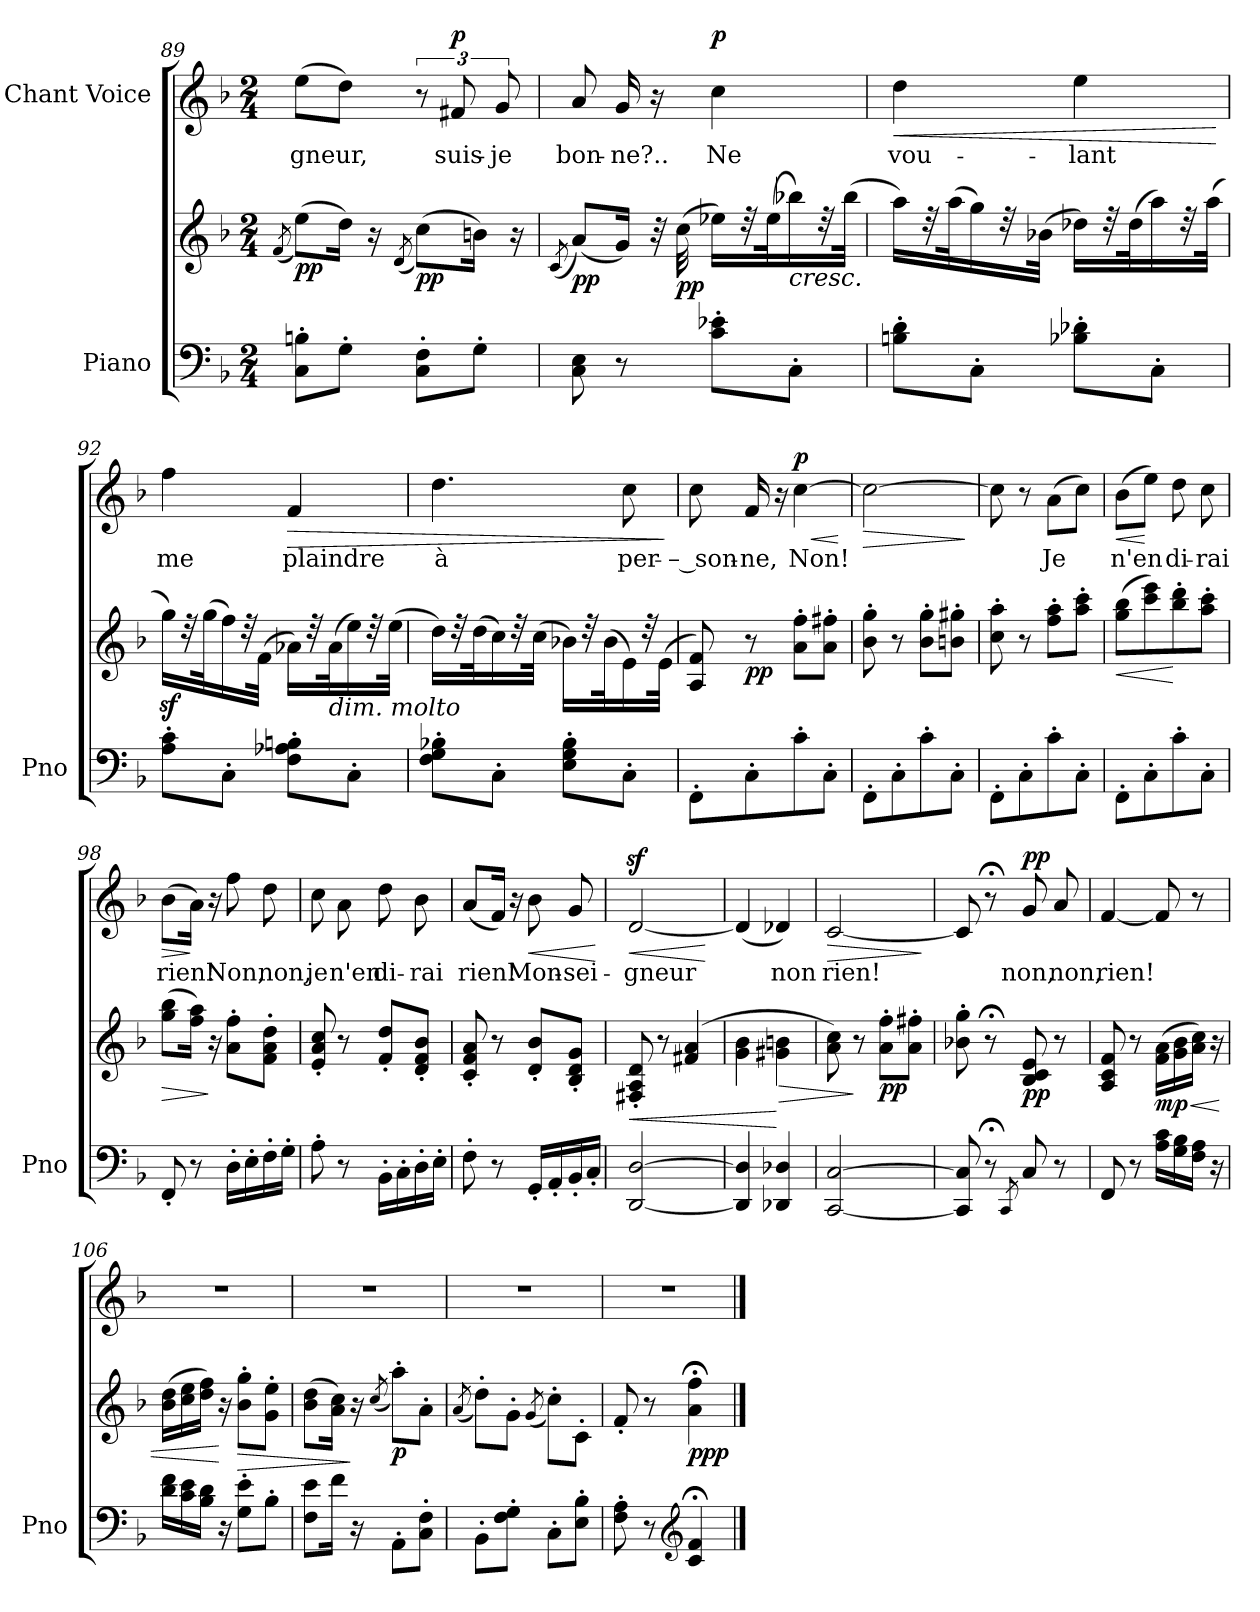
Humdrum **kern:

**kern	**kern	**dynam	**kern	**text	**dynam
*part2	*part2	*part2	*part1	*part1	*part1
*staff3	*staff2	*staff2/3	*staff1	*staff1	*staff1
*I"Piano	*	*	*I"Chant Voice	*	*
*I'Pno	*	*	*	*	*
*clefF4	*clefG2	*	*clefG2	*	*
*k[b-]	*k[b-]	*	*k[b-]	*	*
*M2/4	*M2/4	*	*M2/4	*	*
=89	=89	=89	=89	=89	=89
.	(<8qf/	.	.	.	.
!	!	!LO:DY:b	!	!LO:LY:b	!
8C\' 8Bn\'L	(>8ee\L)	pp	(>8ee\L	-gneur,	.
8G'\J	16dd\Jk)	.	8dd\J)	.	.
.	16r	.	.	.	.
.	(<8qd/	.	.	.	.
!	!	!LO:DY:b	!	!	!
8C\' 8F\'L	(>8cc\L)	pp	12r	.	.
!	!	!	!	!LO:LY:b	!LO:DY:a
.	.	.	12f#X/	suis-	p
8G'\J	16bn\Jk)	.	.	.	.
!	!	!	!	!LO:LY:b	!
.	.	.	12g/	-je	.
.	16r	.	.	.	.
=90	=90	=90	=90	=90	=90
.	(<8qc/	.	.	.	.
!	!	!LO:DY:b	!	!LO:LY:b	!
8C\ 8E\	(<8a/L)	pp	8a/	bon-	.
!	!	!	!	!LO:LY:b	!
8r	16g/Jk)	.	16g/	-ne?..	.
.	32r	.	16r	.	.
!	!	!LO:DY:b	!	!	!
.	(>32cc\	pp	.	.	.
*	*	*	*MM76	*	*
!	!	!	!	!LO:LY:b	!LO:DY:a
8c\' 8e-X\'L	16ee-X\LL)	.	4cc\	Ne	p
.	32rdd	.	.	.	.
.	(>32ee-\K	.	.	.	.
!	!LO:TX:b:i:t=cresc.	!	!	!	!
8C'\J	16bb-X\)	.	.	.	.
.	32rdd	.	.	.	.
.	(>32bb-\JJk	.	.	.	.
!!LO:PB:g=z
=91	=91	=91	=91	=91	=91
!	!	!	!	!LO:LY:b	!LO:HP:b
8Bn\' 8d\'L	16aa\LL)	.	4dd\	vou-	<
.	32rdd	.	.	.	.
.	(>32aa\K	.	.	.	.
8C'\J	16gg\)	.	.	.	.
.	32rdd	.	.	.	.
.	(>32b-X\JJk	.	.	.	.
!	!	!	!	!LO:LY:b	!
8B-X\' 8d-X\'L	16dd-X\LL)	.	4ee\	-lant	.
.	32rdd	.	.	.	.
.	(>32dd-\K	.	.	.	.
8C'\J	16aa\)	.	.	.	.
.	32rdd	.	.	.	.
.	(>32aa\JJk	.	.	.	.
.	.	.	.	.	[
=92	=92	=92	=92	=92	=92
!	!	!	!	!LO:LY:b	!
8A\' 8c\'L	16ggz<\LL)	.	4ff\	me	.
.	32rdd	.	.	.	.
.	(>32gg\K	.	.	.	.
8C'\J	16ff\)	.	.	.	.
.	32rdd	.	.	.	.
.	(>32f\JJk	.	.	.	.
!	!	!	!	!LO:LY:b	!LO:HP:b
8F\' 8A-X\' 8Bn\'L	16a-X\LL)	.	4f/	plaindre	>
.	32rdd	.	.	.	.
!	!LO:TX:b:i:t=dim.  molto	!	!	!	!
.	(>32a-\K	.	.	.	.
8C'\J	16ee\)	.	.	.	.
.	32rdd	.	.	.	.
.	(>32ee\JJk	.	.	.	.
=93	=93	=93	=93	=93	=93
!	!	!	!	!LO:LY:b	!
8F\' 8G\' 8B-X\'L	16dd\LL)	.	4.dd\	à	.
.	32rdd	.	.	.	.
.	(>32dd\K	.	.	.	.
8C'\J	16cc\)	.	.	.	.
.	32rdd	.	.	.	.
.	(>32cc\JJk	.	.	.	.
8E\' 8G\' 8B-\'L	16b-X\LL)	.	.	.	.
.	32rdd	.	.	.	.
.	(>32b-\K	.	.	.	.
!	!	!	!	!LO:LY:b	!
8C'\J	16e\)	.	8cc\	per-	.
.	32rdd	.	.	.	.
.	(>32e\JJk	.	.	.	.
.	.	.	.	.	]
!!LO:LB:g=z
=94	=94	=94	=94	=94	=94
!	!	!	!	!LO:LY:b	!
8FF'\L	8A/ 8f/)	.	8cc\	-– son-	.
!	!	!LO:DY:b	!	!LO:LY:b	!
8C'\	8r	pp	16f/	-ne,	.
.	.	.	16r	.	.
!	!	!	!	!LO:LY:b	!LO:HP:b
!	!	!	!	!	!LO:DY:n=1:a
8c'\	8a\' 8ff\'L	.	[4cc\	Non!	< p
8C'\J	8a\' 8ff#X\'J	.	.	.	.
.	.	.	.	.	[
=95	=95	=95	=95	=95	=95
!	!	!	!	!	!LO:HP:b
8FF'\L	8b-\' 8gg\'	.	2cc\_	.	>
8C'\	8r	.	.	.	.
8c'\	8b-\' 8gg\'L	.	.	.	.
8C'\J	8bn\' 8gg#X\'J	.	.	.	.
.	.	.	.	.	]
=96	=96	=96	=96	=96	=96
8FF'\L	8cc\' 8aa\'	.	8cc\]	.	.
8C'\	8r	.	8r	.	.
!	!	!	!	!LO:LY:b	!
8c'\	8ff\' 8aa\'L	.	(>8a\L	Je	.
8C'\J	8aa\' 8ccc\'J	.	8cc\J)	.	.
=97	=97	=97	=97	=97	=97
!	!	!LO:HP:b	!	!LO:LY:b	!LO:HP:b
8FF'\L	(>8gg\ 8bb-\L	<	(>8b-\L	n'en	<
8C'\	8ccc\ 8eee\)	.	8ee\J)	.	[
!	!	!	!	!LO:LY:b	!
8c'\	8bb-\' 8ddd\'	[	8dd\	di-	.
!	!	!	!	!LO:LY:b	!
8C'\J	8aa\' 8ccc\'J	.	8cc\	-rai	.
=98	=98	=98	=98	=98	=98
!	!	!LO:HP:b	!	!LO:LY:b	!LO:HP:b
8FF'/	(>8gg\ 8bb-\L	>	(>8b-\L	rien!	>
8r	16ff\ 16aa\Jk)	.	16a\Jk)	.	]
.	16r	]	16r	.	.
!	!	!	!	!LO:LY:b	!
16D'\LL	8a\' 8ff\'L	.	8ff\	Non,	.
16E'\	.	.	.	.	.
!	!	!	!	!LO:LY:b	!
16F'\	8f\' 8a\' 8dd\'J	.	8dd\	non,	.
16G'\JJ	.	.	.	.	.
!!LO:LB:g=z
=99	=99	=99	=99	=99	=99
!	!	!	!	!LO:LY:b	!
8A'\	8e/' 8a/' 8cc/'	.	8cc\	je	.
!	!	!	!	!LO:LY:b	!
8r	8r	.	8a\	n'en	.
!	!	!	!	!LO:LY:b	!
16BB-'\LL	8f/' 8dd/'L	.	8dd\	di-	.
16C'\	.	.	.	.	.
!	!	!	!	!LO:LY:b	!
16D'\	8d/' 8f/' 8b-/'J	.	8b-\	-rai	.
16E'\JJ	.	.	.	.	.
=100	=100	=100	=100	=100	=100
!	!	!	!	!LO:LY:b	!
8F'\	8c/' 8f/' 8a/'	.	(<8a/L	rien!	.
8r	8r	.	16f/Jk)	.	.
.	.	.	16r	.	.
!	!	!	!	!LO:LY:b	!LO:HP:b
16GG'/LL	8d/' 8b-/'L	.	8b-\	Mon-	<
16AA'/	.	.	.	.	.
!	!	!	!	!LO:LY:b	!
16BB-'/	8B-/' 8d/' 8g/'J	.	8g/	-sei-	.
16C'/JJ	.	.	.	.	.
.	.	.	.	.	[
=101	=101	=101	=101	=101	=101
!	!	!LO:HP:b	!	!LO:LY:b	!LO:HP:b
[2DD/ [2D/	8F#X/' 8A/' 8d/'	<	[2dz>/	-gneur	<
.	8r	.	.	.	.
.	(>4f#X/ 4a/	.	.	.	.
.	.	.	.	.	[
=102	=102	=102	=102	=102	=102
4DD/] 4D/]	4g\ 4b-\	.	(<4d/]	.	.
!	!	!LO:HP:n=1:b	!	!LO:LY:b	!
4DD-X/ 4D-X/	4g#X\ 4bn\	[ >	4d-X/)	non	.
=103	=103	=103	=103	=103	=103
!	!	!	!	!LO:LY:b	!LO:HP:b
[2CC/ [2C/	8a\ 8cc\)	.	[2c/	rien!	>
.	8r	]	.	.	.
!	!	!LO:DY:b	!	!	!
.	8a\' 8ff\'L	pp	.	.	.
.	8a\' 8ff#X\'J	.	.	.	.
.	.	.	.	.	]
=104	=104	=104	=104	=104	=104
8CC/] 8C/]	8b-X\' 8gg\'	.	8c/]	.	.
8r;<	8r;<	.	8r;<	.	.
*	*	*	*MM66	*	*
8qCC/	.	.	.	.	.
!	!	!LO:DY:b	!	!LO:LY:b	!LO:DY:a
8C/	8B-/ 8c/ 8e/	pp	8g/	non,	pp
!	!	!	!	!LO:LY:b	!
8r	8r	.	8a/	non,	.
!!LO:LB:g=z
=105	=105	=105	=105	=105	=105
*	*	*	*MM76	*	*
!	!	!	!	!LO:LY:b	!
8FF/	8A/ 8c/ 8f/	.	[4f/	rien!	.
8r	8r	.	.	.	.
!	!	!LO:HP:b	!	!	!
!	!	!LO:DY:n=1:b	!	!	!
16A\ 16c\LL	(>16f\ 16a\LL	< mp	8f/]	.	.
16G\ 16B-\	16g\ 16b-\	.	.	.	.
16F\ 16A\JJ	16a\ 16cc\JJ)	.	8r	.	.
16r	16r	.	.	.	.
=106	=106	=106	=106	=106	=106
16d\ 16f\LL	(>16b-\ 16dd\LL	.	2r	.	.
16c\ 16e\	16cc\ 16ee\	.	.	.	.
16B-\ 16d\JJ	16dd\ 16ff\JJ)	.	.	.	.
16r	16r	[	.	.	.
!	!	!LO:HP:b	!	!	!
8G\' 8e\'L	8b-\' 8gg\'L	>	.	.	.
8B-'\J	8g\' 8ee\'J	.	.	.	.
=107	=107	=107	=107	=107	=107
8F\ 8e\L	(>8b-\ 8dd\L	.	2r	.	.
16f\Jk	16a\ 16cc\Jk)	.	.	.	.
16r	16r	]	.	.	.
.	(<8qcc/	.	.	.	.
!	!	!LO:DY:b	!	!	!
8AA'\L	8aa'\L)	p	.	.	.
8C\' 8F\'J	8a'\J	.	.	.	.
=108	=108	=108	=108	=108	=108
.	(<8qa/	.	.	.	.
*	*	*	*^	*	*
8BB-'\L	8dd'\L)	.	2r	4ryy	.	.
8F\' 8G\'J	8g'\J	.	.	.	.	.
*	*	*	*MM74	*	*	*
.	(<8qg/	.	.	.	.	.
8C'\L	8cc'\L)	.	.	4ryy	.	.
8E\' 8B-\'J	8c'\J	.	.	.	.	.
*	*	*	*v	*v	*	*
=109	=109	=109	=109	=109	=109
*	*	*	*MM60	*	*
8F\' 8A\'	8f'/	.	2r	.	.
8r	8r	.	.	.	.
*clefG2	*	*	*	*	*
!	!	!LO:DY:b	!	!	!
4c/;< 4f/;<	4a\;< 4ff\;<	ppp	.	.	.
==	==	==	==	==	==
*-	*-	*-	*-	*-	*-
